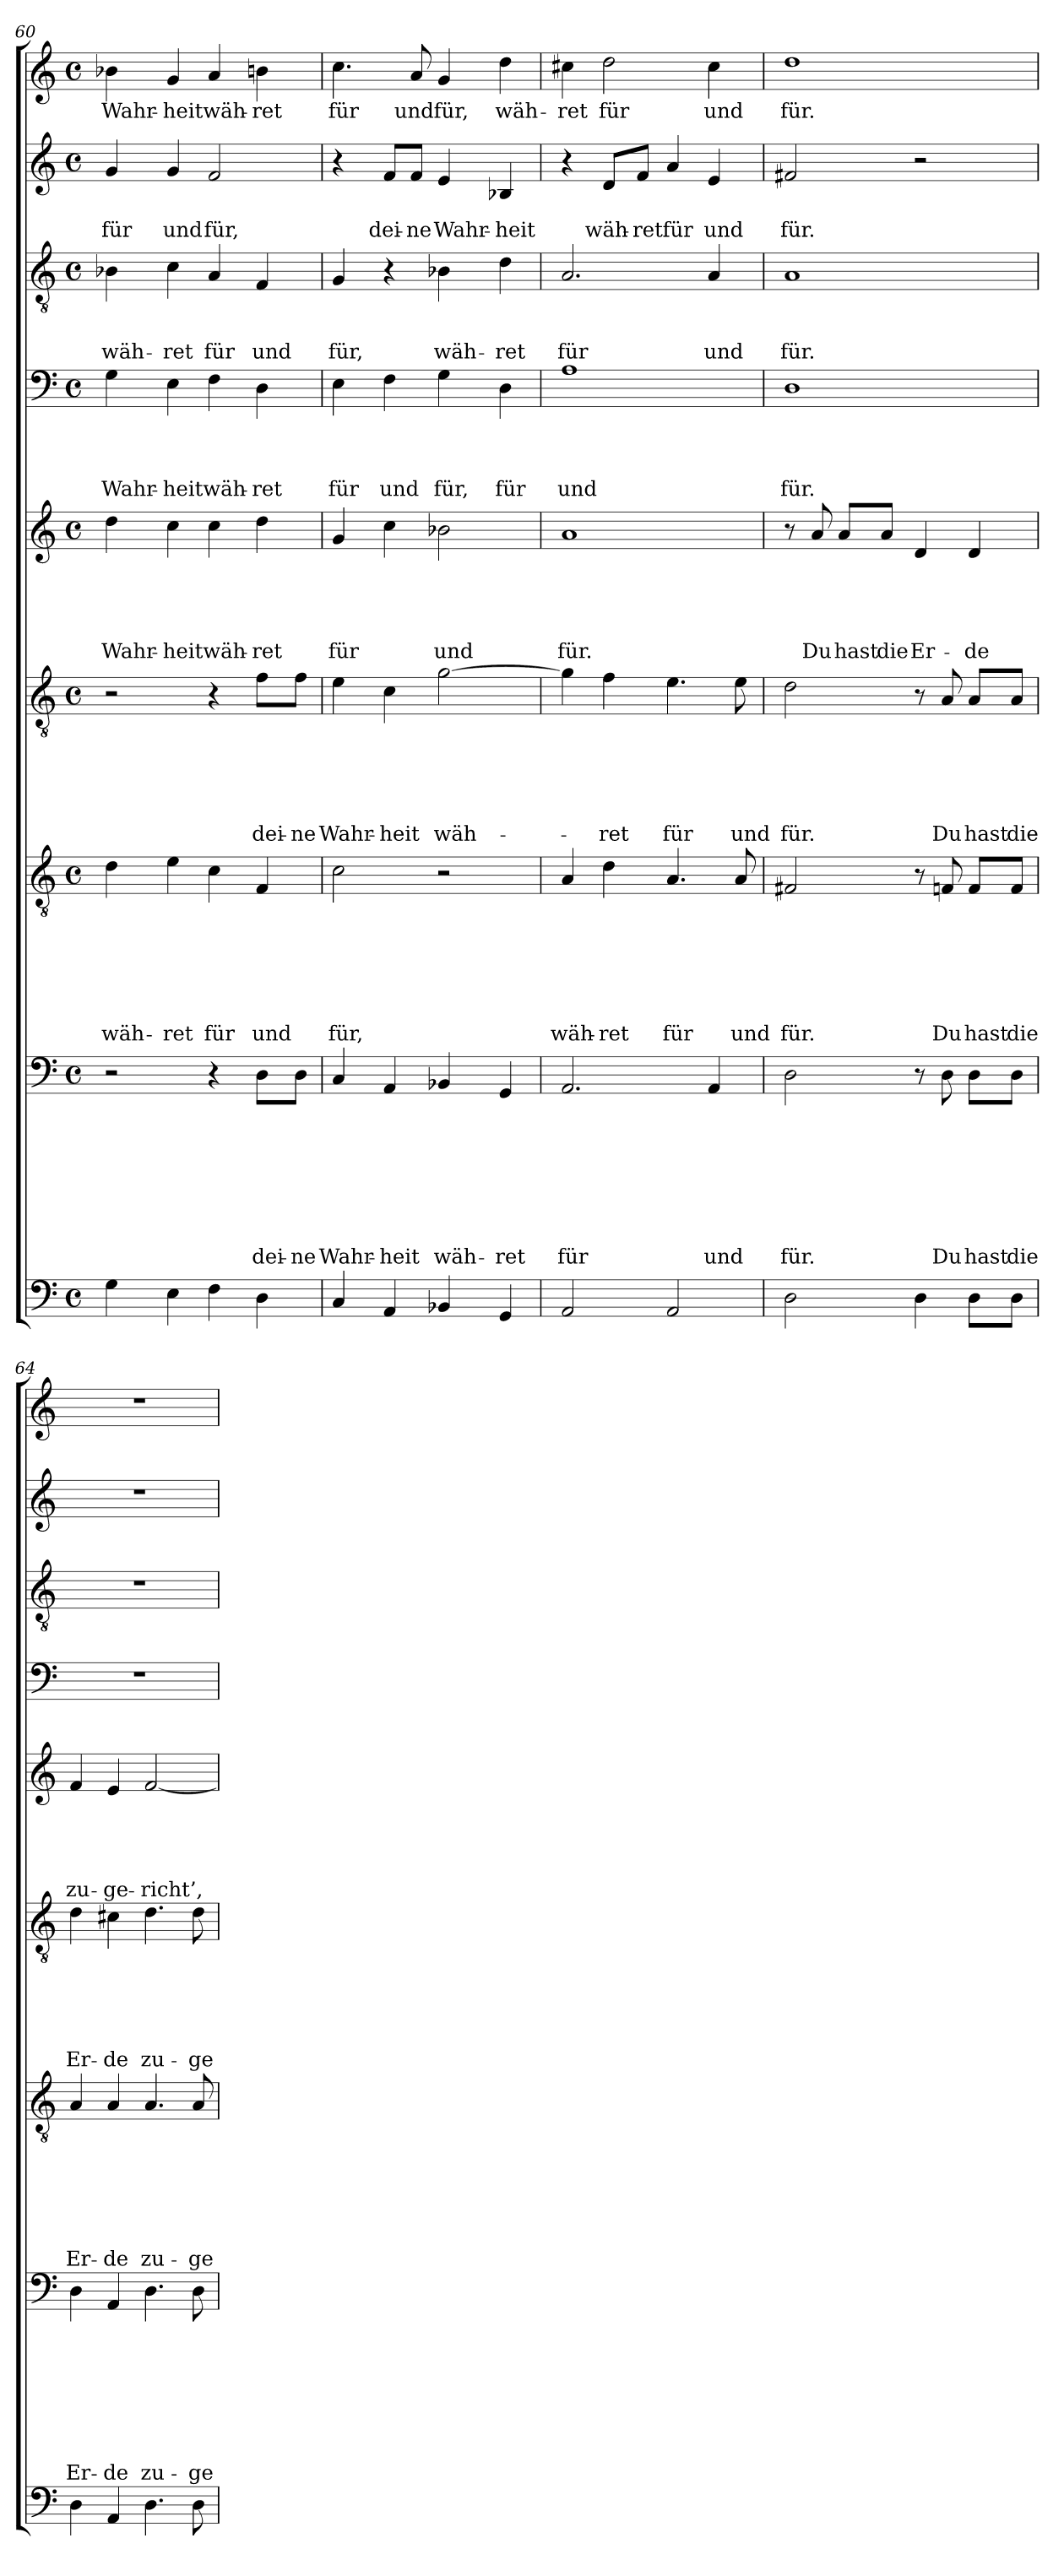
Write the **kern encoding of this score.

**kern	**kern	**text	**text	**text	**text	**text	**text	**text	**text	**kern	**text	**text	**text	**text	**text	**text	**text	**kern	**text	**text	**text	**text	**text	**text	**kern	**text	**text	**text	**text	**text	**kern	**text	**text	**text	**text	**kern	**text	**text	**text	**kern	**text	**text	**kern	**text
*part9	*part8	*part8	*part8	*part8	*part8	*part8	*part8	*part8	*part8	*part7	*part7	*part7	*part7	*part7	*part7	*part7	*part7	*part6	*part6	*part6	*part6	*part6	*part6	*part6	*part5	*part5	*part5	*part5	*part5	*part5	*part4	*part4	*part4	*part4	*part4	*part3	*part3	*part3	*part3	*part2	*part2	*part2	*part1	*part1
*staff9	*staff8	*staff8	*staff8	*staff8	*staff8	*staff8	*staff8	*staff8	*staff8	*staff7	*staff7	*staff7	*staff7	*staff7	*staff7	*staff7	*staff7	*staff6	*staff6	*staff6	*staff6	*staff6	*staff6	*staff6	*staff5	*staff5	*staff5	*staff5	*staff5	*staff5	*staff4	*staff4	*staff4	*staff4	*staff4	*staff3	*staff3	*staff3	*staff3	*staff2	*staff2	*staff2	*staff1	*staff1
*clefF4	*clefF4	*	*	*	*	*	*	*	*	*clefGv2	*	*	*	*	*	*	*	*clefGv2	*	*	*	*	*	*	*clefG2	*	*	*	*	*	*clefF4	*	*	*	*	*clefGv2	*	*	*	*clefG2	*	*	*clefG2	*
*k[]	*k[]	*	*	*	*	*	*	*	*	*k[]	*	*	*	*	*	*	*	*k[]	*	*	*	*	*	*	*k[]	*	*	*	*	*	*k[]	*	*	*	*	*k[]	*	*	*	*k[]	*	*	*k[]	*
*C:	*C:	*	*	*	*	*	*	*	*	*C:	*	*	*	*	*	*	*	*C:	*	*	*	*	*	*	*C:	*	*	*	*	*	*C:	*	*	*	*	*C:	*	*	*	*C:	*	*	*C:	*
*M4/4	*M4/4	*	*	*	*	*	*	*	*	*M4/4	*	*	*	*	*	*	*	*M4/4	*	*	*	*	*	*	*M4/4	*	*	*	*	*	*M4/4	*	*	*	*	*M4/4	*	*	*	*M4/4	*	*	*M4/4	*
*met(c)	*met(c)	*	*	*	*	*	*	*	*	*met(c)	*	*	*	*	*	*	*	*met(c)	*	*	*	*	*	*	*met(c)	*	*	*	*	*	*met(c)	*	*	*	*	*met(c)	*	*	*	*met(c)	*	*	*met(c)	*
=60	=60	=60	=60	=60	=60	=60	=60	=60	=60	=60	=60	=60	=60	=60	=60	=60	=60	=60	=60	=60	=60	=60	=60	=60	=60	=60	=60	=60	=60	=60	=60	=60	=60	=60	=60	=60	=60	=60	=60	=60	=60	=60	=60	=60
!	!	!	!	!	!	!	!	!	!	!	!	!	!	!	!	!	!LO:LY:b	!	!	!	!	!	!	!	!	!	!	!	!	!LO:LY:b	!	!	!	!	!LO:LY:b	!	!	!	!LO:LY:b	!	!	!LO:LY:b	!	!LO:LY:b
4G\	2r	.	.	.	.	.	.	.	.	4d\	.	.	.	.	.	.	wäh-	2r	.	.	.	.	.	.	4dd\	.	.	.	.	Wahr-	4G\	.	.	.	Wahr-	4B-X\	.	.	wäh-	4g/	.	für	4b-X\	Wahr-
!	!	!	!	!	!	!	!	!	!	!	!	!	!	!	!	!	!LO:LY:b	!	!	!	!	!	!	!	!	!	!	!	!	!LO:LY:b	!	!	!	!	!LO:LY:b	!	!	!	!LO:LY:b	!	!	!LO:LY:b	!	!LO:LY:b
4E\	.	.	.	.	.	.	.	.	.	4e\	.	.	.	.	.	.	-ret	.	.	.	.	.	.	.	4cc\	.	.	.	.	-heit	4E\	.	.	.	-heit	4c\	.	.	-ret	4g/	.	und	4g/	-heit
!	!	!	!	!	!	!	!	!	!	!	!	!	!	!	!	!	!LO:LY:b	!	!	!	!	!	!	!	!	!	!	!	!	!LO:LY:b	!	!	!	!	!LO:LY:b	!	!	!	!LO:LY:b	!	!	!LO:LY:b	!	!LO:LY:b
4F\	4r	.	.	.	.	.	.	.	.	4c\	.	.	.	.	.	.	für	4r	.	.	.	.	.	.	4cc\	.	.	.	.	wäh-	4F\	.	.	.	wäh-	4A/	.	.	für	2f/	.	für,	4a/	wäh-
!	!	!	!	!	!	!	!	!	!LO:LY:b	!	!	!	!	!	!	!	!LO:LY:b	!	!	!	!	!	!	!LO:LY:b	!	!	!	!	!	!LO:LY:b	!	!	!	!	!LO:LY:b	!	!	!	!LO:LY:b	!	!	!	!	!LO:LY:b
4D\	8D\L	.	.	.	.	.	.	.	dei-	4F/	.	.	.	.	.	.	und	8f\L	.	.	.	.	.	dei-	4dd\	.	.	.	.	-ret	4D\	.	.	.	-ret	4F/	.	.	und	.	.	.	4bn\	-ret
!	!	!	!	!	!	!	!	!	!LO:LY:b	!	!	!	!	!	!	!	!	!	!	!	!	!	!	!LO:LY:b	!	!	!	!	!	!	!	!	!	!	!	!	!	!	!	!	!	!	!	!
.	8D\J	.	.	.	.	.	.	.	-ne	.	.	.	.	.	.	.	.	8f\J	.	.	.	.	.	-ne	.	.	.	.	.	.	.	.	.	.	.	.	.	.	.	.	.	.	.	.
=61	=61	=61	=61	=61	=61	=61	=61	=61	=61	=61	=61	=61	=61	=61	=61	=61	=61	=61	=61	=61	=61	=61	=61	=61	=61	=61	=61	=61	=61	=61	=61	=61	=61	=61	=61	=61	=61	=61	=61	=61	=61	=61	=61	=61
!	!	!	!	!	!	!	!	!	!LO:LY:b	!	!	!	!	!	!	!	!LO:LY:b	!	!	!	!	!	!	!LO:LY:b	!	!	!	!	!	!LO:LY:b	!	!	!	!	!LO:LY:b	!	!	!	!LO:LY:b	!	!	!	!	!LO:LY:b
4C/	4C/	.	.	.	.	.	.	.	Wahr-	2c\	.	.	.	.	.	.	für,	4e\	.	.	.	.	.	Wahr-	4g/	.	.	.	.	für	4E\	.	.	.	für	4G/	.	.	für,	4r	.	.	4.cc\	für
!	!	!	!	!	!	!	!	!	!LO:LY:b	!	!	!	!	!	!	!	!	!	!	!	!	!	!	!LO:LY:b	!	!	!	!	!	!	!	!	!	!	!LO:LY:b	!	!	!	!	!	!	!LO:LY:b	!	!
4AA/	4AA/	.	.	.	.	.	.	.	-heit	.	.	.	.	.	.	.	.	4c\	.	.	.	.	.	-heit	4cc\	.	.	.	.	.	4F\	.	.	.	und	4r	.	.	.	8f/L	.	dei-	.	.
!	!	!	!	!	!	!	!	!	!	!	!	!	!	!	!	!	!	!	!	!	!	!	!	!	!	!	!	!	!	!	!	!	!	!	!	!	!	!	!	!	!	!LO:LY:b	!	!LO:LY:b
.	.	.	.	.	.	.	.	.	.	.	.	.	.	.	.	.	.	.	.	.	.	.	.	.	.	.	.	.	.	.	.	.	.	.	.	.	.	.	.	8f/J	.	-ne	8a/	und
!	!	!	!	!	!	!	!	!	!LO:LY:b	!	!	!	!	!	!	!	!	!	!	!	!	!	!	!LO:LY:b	!	!	!	!	!	!LO:LY:b	!	!	!	!	!LO:LY:b	!	!	!	!LO:LY:b	!	!	!LO:LY:b	!	!LO:LY:b
4BB-X/	4BB-X/	.	.	.	.	.	.	.	wäh-	2r	.	.	.	.	.	.	.	[2g\	.	.	.	.	.	wäh-	2b-X\	.	.	.	.	und	4G\	.	.	.	für,	4B-X\	.	.	wäh-	4e/	.	Wahr-	4g/	für,
!	!	!	!	!	!	!	!	!	!LO:LY:b	!	!	!	!	!	!	!	!	!	!	!	!	!	!	!	!	!	!	!	!	!	!	!	!	!	!LO:LY:b	!	!	!	!LO:LY:b	!	!	!LO:LY:b	!	!LO:LY:b
4GG/	4GG/	.	.	.	.	.	.	.	-ret	.	.	.	.	.	.	.	.	.	.	.	.	.	.	.	.	.	.	.	.	.	4D\	.	.	.	für	4d\	.	.	-ret	4B-X/	.	-heit	4dd\	wäh-
=62	=62	=62	=62	=62	=62	=62	=62	=62	=62	=62	=62	=62	=62	=62	=62	=62	=62	=62	=62	=62	=62	=62	=62	=62	=62	=62	=62	=62	=62	=62	=62	=62	=62	=62	=62	=62	=62	=62	=62	=62	=62	=62	=62	=62
!	!	!	!	!	!	!	!	!	!LO:LY:b	!	!	!	!	!	!	!	!LO:LY:b	!	!	!	!	!	!	!	!	!	!	!	!	!LO:LY:b	!	!	!	!	!LO:LY:b	!	!	!	!LO:LY:b	!	!	!	!	!LO:LY:b
2AA/	2.AA/	.	.	.	.	.	.	.	für	4A/	.	.	.	.	.	.	wäh-	4g\]	.	.	.	.	.	.	1a	.	.	.	.	für.	1A	.	.	.	und	2.A/	.	.	für	4r	.	.	4cc#X\	-ret
!	!	!	!	!	!	!	!	!	!	!	!	!	!	!	!	!	!LO:LY:b	!	!	!	!	!	!	!LO:LY:b	!	!	!	!	!	!	!	!	!	!	!	!	!	!	!	!	!	!LO:LY:b	!	!LO:LY:b
.	.	.	.	.	.	.	.	.	.	4d\	.	.	.	.	.	.	-ret	4f\	.	.	.	.	.	-ret	.	.	.	.	.	.	.	.	.	.	.	.	.	.	.	8d/L	.	wäh-	2dd\	für
!	!	!	!	!	!	!	!	!	!	!	!	!	!	!	!	!	!	!	!	!	!	!	!	!	!	!	!	!	!	!	!	!	!	!	!	!	!	!	!	!	!	!LO:LY:b	!	!
.	.	.	.	.	.	.	.	.	.	.	.	.	.	.	.	.	.	.	.	.	.	.	.	.	.	.	.	.	.	.	.	.	.	.	.	.	.	.	.	8f/J	.	-ret	.	.
!	!	!	!	!	!	!	!	!	!	!	!	!	!	!	!	!	!LO:LY:b	!	!	!	!	!	!	!LO:LY:b	!	!	!	!	!	!	!	!	!	!	!	!	!	!	!	!	!	!LO:LY:b	!	!
2AA/	.	.	.	.	.	.	.	.	.	4.A/	.	.	.	.	.	.	für	4.e\	.	.	.	.	.	für	.	.	.	.	.	.	.	.	.	.	.	.	.	.	.	4a/	.	für	.	.
!	!	!	!	!	!	!	!	!	!LO:LY:b	!	!	!	!	!	!	!	!	!	!	!	!	!	!	!	!	!	!	!	!	!	!	!	!	!	!	!	!	!	!LO:LY:b	!	!	!LO:LY:b	!	!LO:LY:b
.	4AA/	.	.	.	.	.	.	.	und	.	.	.	.	.	.	.	.	.	.	.	.	.	.	.	.	.	.	.	.	.	.	.	.	.	.	4A/	.	.	und	4e/	.	und	4cc#\	und
!	!	!	!	!	!	!	!	!	!	!	!	!	!	!	!	!	!LO:LY:b	!	!	!	!	!	!	!LO:LY:b	!	!	!	!	!	!	!	!	!	!	!	!	!	!	!	!	!	!	!	!
.	.	.	.	.	.	.	.	.	.	8A/	.	.	.	.	.	.	und	8e\	.	.	.	.	.	und	.	.	.	.	.	.	.	.	.	.	.	.	.	.	.	.	.	.	.	.
!!LO:LB:g=z
=63	=63	=63	=63	=63	=63	=63	=63	=63	=63	=63	=63	=63	=63	=63	=63	=63	=63	=63	=63	=63	=63	=63	=63	=63	=63	=63	=63	=63	=63	=63	=63	=63	=63	=63	=63	=63	=63	=63	=63	=63	=63	=63	=63	=63
!	!	!	!	!	!	!	!	!	!LO:LY:b	!	!	!	!	!	!	!	!LO:LY:b	!	!	!	!	!	!	!LO:LY:b	!	!	!	!	!	!	!	!	!	!	!LO:LY:b	!	!	!	!LO:LY:b	!	!	!LO:LY:b	!	!LO:LY:b
2D\	2D\	.	.	.	.	.	.	.	für.	2F#X/	.	.	.	.	.	.	für.	2d\	.	.	.	.	.	für.	8r	.	.	.	.	.	1D	.	.	.	für.	1A	.	.	für.	2f#X/	.	für.	1dd	für.
!	!	!	!	!	!	!	!	!	!	!	!	!	!	!	!	!	!	!	!	!	!	!	!	!	!	!	!	!	!	!LO:LY:b	!	!	!	!	!	!	!	!	!	!	!	!	!	!
.	.	.	.	.	.	.	.	.	.	.	.	.	.	.	.	.	.	.	.	.	.	.	.	.	8a/	.	.	.	.	Du	.	.	.	.	.	.	.	.	.	.	.	.	.	.
!	!	!	!	!	!	!	!	!	!	!	!	!	!	!	!	!	!	!	!	!	!	!	!	!	!	!	!	!	!	!LO:LY:b	!	!	!	!	!	!	!	!	!	!	!	!	!	!
.	.	.	.	.	.	.	.	.	.	.	.	.	.	.	.	.	.	.	.	.	.	.	.	.	8a/L	.	.	.	.	hast	.	.	.	.	.	.	.	.	.	.	.	.	.	.
!	!	!	!	!	!	!	!	!	!	!	!	!	!	!	!	!	!	!	!	!	!	!	!	!	!	!	!	!	!	!LO:LY:b	!	!	!	!	!	!	!	!	!	!	!	!	!	!
.	.	.	.	.	.	.	.	.	.	.	.	.	.	.	.	.	.	.	.	.	.	.	.	.	8a/J	.	.	.	.	die	.	.	.	.	.	.	.	.	.	.	.	.	.	.
!	!	!	!	!	!	!	!	!	!	!	!	!	!	!	!	!	!	!	!	!	!	!	!	!	!	!	!	!	!	!LO:LY:b	!	!	!	!	!	!	!	!	!	!	!	!	!	!
4D\	8r	.	.	.	.	.	.	.	.	8r	.	.	.	.	.	.	.	8r	.	.	.	.	.	.	4d/	.	.	.	.	Er-	.	.	.	.	.	.	.	.	.	2r	.	.	.	.
!	!	!	!	!	!	!	!	!	!LO:LY:b	!	!	!	!	!	!	!	!LO:LY:b	!	!	!	!	!	!	!LO:LY:b	!	!	!	!	!	!	!	!	!	!	!	!	!	!	!	!	!	!	!	!
.	8D\	.	.	.	.	.	.	.	Du	8Fn/	.	.	.	.	.	.	Du	8A/	.	.	.	.	.	Du	.	.	.	.	.	.	.	.	.	.	.	.	.	.	.	.	.	.	.	.
!	!	!	!	!	!	!	!	!	!LO:LY:b	!	!	!	!	!	!	!	!LO:LY:b	!	!	!	!	!	!	!LO:LY:b	!	!	!	!	!	!LO:LY:b	!	!	!	!	!	!	!	!	!	!	!	!	!	!
8D\L	8D\L	.	.	.	.	.	.	.	hast	8F/L	.	.	.	.	.	.	hast	8A/L	.	.	.	.	.	hast	4d/	.	.	.	.	-de	.	.	.	.	.	.	.	.	.	.	.	.	.	.
!	!	!	!	!	!	!	!	!	!LO:LY:b	!	!	!	!	!	!	!	!LO:LY:b	!	!	!	!	!	!	!LO:LY:b	!	!	!	!	!	!	!	!	!	!	!	!	!	!	!	!	!	!	!	!
8D\J	8D\J	.	.	.	.	.	.	.	die	8F/J	.	.	.	.	.	.	die	8A/J	.	.	.	.	.	die	.	.	.	.	.	.	.	.	.	.	.	.	.	.	.	.	.	.	.	.
=64	=64	=64	=64	=64	=64	=64	=64	=64	=64	=64	=64	=64	=64	=64	=64	=64	=64	=64	=64	=64	=64	=64	=64	=64	=64	=64	=64	=64	=64	=64	=64	=64	=64	=64	=64	=64	=64	=64	=64	=64	=64	=64	=64	=64
!	!	!	!	!	!	!	!	!	!LO:LY:b	!	!	!	!	!	!	!	!LO:LY:b	!	!	!	!	!	!	!LO:LY:b	!	!	!	!	!	!LO:LY:b	!	!	!	!	!	!	!	!	!	!	!	!	!	!
4D\	4D\	.	.	.	.	.	.	.	Er-	4A/	.	.	.	.	.	.	Er-	4d\	.	.	.	.	.	Er-	4f/	.	.	.	.	zu-	1r	.	.	.	.	1r	.	.	.	1r	.	.	1r	.
!	!	!	!	!	!	!	!	!	!LO:LY:b	!	!	!	!	!	!	!	!LO:LY:b	!	!	!	!	!	!	!LO:LY:b	!	!	!	!	!	!LO:LY:b	!	!	!	!	!	!	!	!	!	!	!	!	!	!
4AA/	4AA/	.	.	.	.	.	.	.	-de	4A/	.	.	.	.	.	.	-de	4c#X\	.	.	.	.	.	-de	4e/	.	.	.	.	-ge-	.	.	.	.	.	.	.	.	.	.	.	.	.	.
!	!	!	!	!	!	!	!	!	!LO:LY:b	!	!	!	!	!	!	!	!LO:LY:b	!	!	!	!	!	!	!LO:LY:b	!	!	!	!	!	!LO:LY:b	!	!	!	!	!	!	!	!	!	!	!	!	!	!
4.D\	4.D\	.	.	.	.	.	.	.	zu-	4.A/	.	.	.	.	.	.	zu-	4.d\	.	.	.	.	.	zu-	[2f/	.	.	.	.	-richt’,	.	.	.	.	.	.	.	.	.	.	.	.	.	.
!	!	!	!	!	!	!	!	!	!LO:LY:b	!	!	!	!	!	!	!	!LO:LY:b	!	!	!	!	!	!	!LO:LY:b	!	!	!	!	!	!	!	!	!	!	!	!	!	!	!	!	!	!	!	!
8D\	8D\	.	.	.	.	.	.	.	-ge-	8A/	.	.	.	.	.	.	-ge-	8d\	.	.	.	.	.	-ge-	.	.	.	.	.	.	.	.	.	.	.	.	.	.	.	.	.	.	.	.
=	=	=	=	=	=	=	=	=	=	=	=	=	=	=	=	=	=	=	=	=	=	=	=	=	=	=	=	=	=	=	=	=	=	=	=	=	=	=	=	=	=	=	=	=
*-	*-	*-	*-	*-	*-	*-	*-	*-	*-	*-	*-	*-	*-	*-	*-	*-	*-	*-	*-	*-	*-	*-	*-	*-	*-	*-	*-	*-	*-	*-	*-	*-	*-	*-	*-	*-	*-	*-	*-	*-	*-	*-	*-	*-
